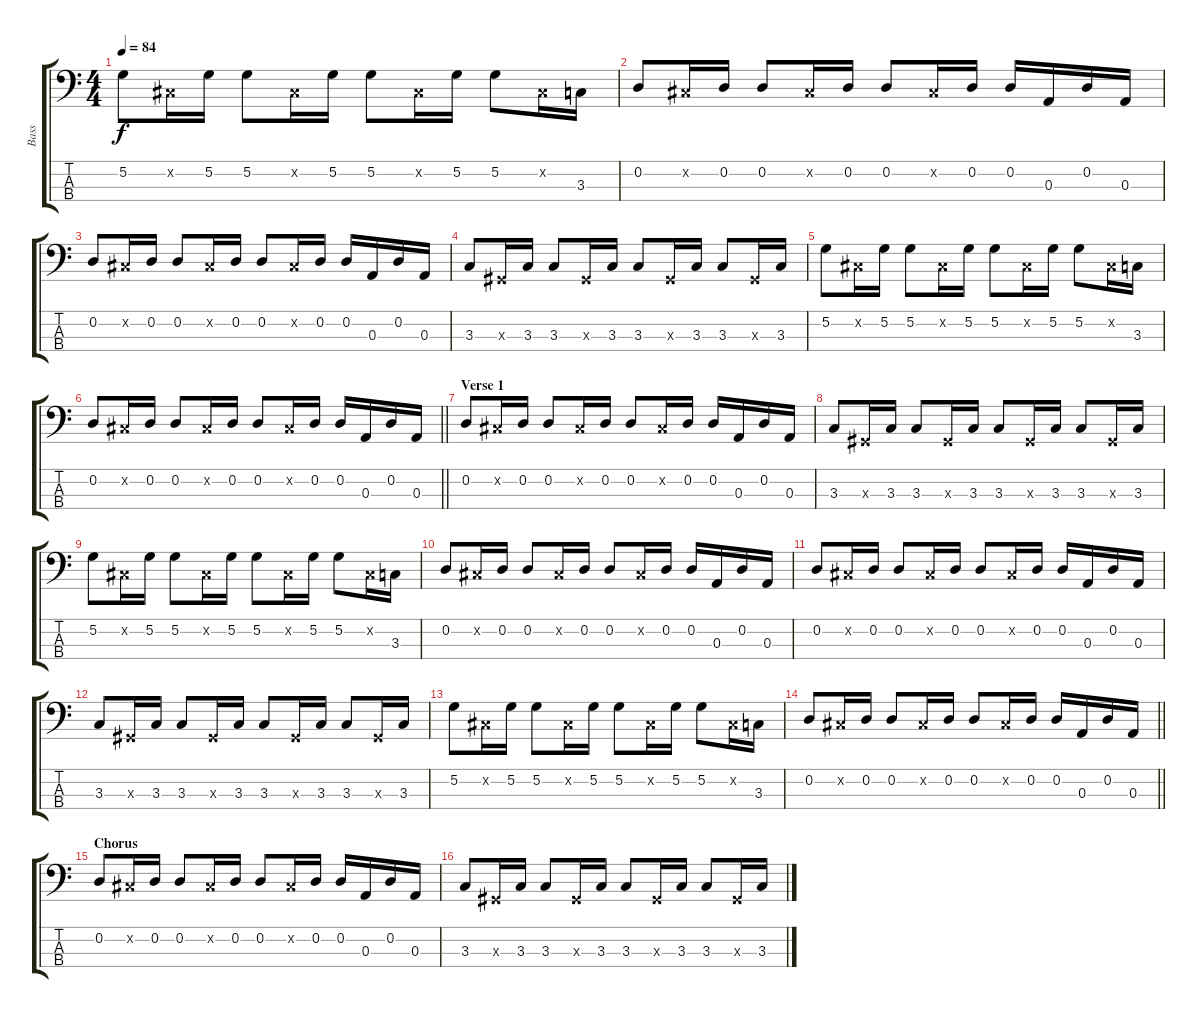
\track ("Bass" "Bass") {instrument electricbassfinger}
\staff {score tabs}
\tuning (G2 D2 A1 E1) {hide}
\ts (4 4)
\tempo 84
\clef f4
\ks c
5.2.8{dy f} -1.2{x}.16 5.2.16 5.2.8 -1.2{x}.16 5.2.16 5.2.8 -1.2{x}.16 5.2.16 5.2.8 -1.2{x}.16 3.3.16 |
0.2.8 -1.2{x}.16 0.2.16 0.2.8 -1.2{x}.16 0.2.16 0.2.8 -1.2{x}.16 0.2.16 0.2.16 0.3.16 0.2.16 0.3.16 |
0.2.8 -1.2{x}.16 0.2.16 0.2.8 -1.2{x}.16 0.2.16 0.2.8 -1.2{x}.16 0.2.16 0.2.16 0.3.16 0.2.16 0.3.16 |
3.3.8 -1.3{x}.16 3.3.16 3.3.8 -1.3{x}.16 3.3.16 3.3.8 -1.3{x}.16 3.3.16 3.3.8 -1.3{x}.16 3.3.16 |
5.2.8 -1.2{x}.16 5.2.16 5.2.8 -1.2{x}.16 5.2.16 5.2.8 -1.2{x}.16 5.2.16 5.2.8 -1.2{x}.16 3.3.16 |
\barLineRight lightlight
0.2.8 -1.2{x}.16 0.2.16 0.2.8 -1.2{x}.16 0.2.16 0.2.8 -1.2{x}.16 0.2.16 0.2.16 0.3.16 0.2.16 0.3.16 |
\section ("" "Verse 1")
0.2.8 -1.2{x}.16 0.2.16 0.2.8 -1.2{x}.16 0.2.16 0.2.8 -1.2{x}.16 0.2.16 0.2.16 0.3.16 0.2.16 0.3.16 |
3.3.8 -1.3{x}.16 3.3.16 3.3.8 -1.3{x}.16 3.3.16 3.3.8 -1.3{x}.16 3.3.16 3.3.8 -1.3{x}.16 3.3.16 |
5.2.8 -1.2{x}.16 5.2.16 5.2.8 -1.2{x}.16 5.2.16 5.2.8 -1.2{x}.16 5.2.16 5.2.8 -1.2{x}.16 3.3.16 |
0.2.8 -1.2{x}.16 0.2.16 0.2.8 -1.2{x}.16 0.2.16 0.2.8 -1.2{x}.16 0.2.16 0.2.16 0.3.16 0.2.16 0.3.16 |
0.2.8 -1.2{x}.16 0.2.16 0.2.8 -1.2{x}.16 0.2.16 0.2.8 -1.2{x}.16 0.2.16 0.2.16 0.3.16 0.2.16 0.3.16 |
3.3.8 -1.3{x}.16 3.3.16 3.3.8 -1.3{x}.16 3.3.16 3.3.8 -1.3{x}.16 3.3.16 3.3.8 -1.3{x}.16 3.3.16 |
5.2.8 -1.2{x}.16 5.2.16 5.2.8 -1.2{x}.16 5.2.16 5.2.8 -1.2{x}.16 5.2.16 5.2.8 -1.2{x}.16 3.3.16 |
\barLineRight lightlight
0.2.8 -1.2{x}.16 0.2.16 0.2.8 -1.2{x}.16 0.2.16 0.2.8 -1.2{x}.16 0.2.16 0.2.16 0.3.16 0.2.16 0.3.16 |
\section ("" "Chorus")
0.2.8 -1.2{x}.16 0.2.16 0.2.8 -1.2{x}.16 0.2.16 0.2.8 -1.2{x}.16 0.2.16 0.2.16 0.3.16 0.2.16 0.3.16 |
3.3.8 -1.3{x}.16 3.3.16 3.3.8 -1.3{x}.16 3.3.16 3.3.8 -1.3{x}.16 3.3.16 3.3.8 -1.3{x}.16 3.3.16
